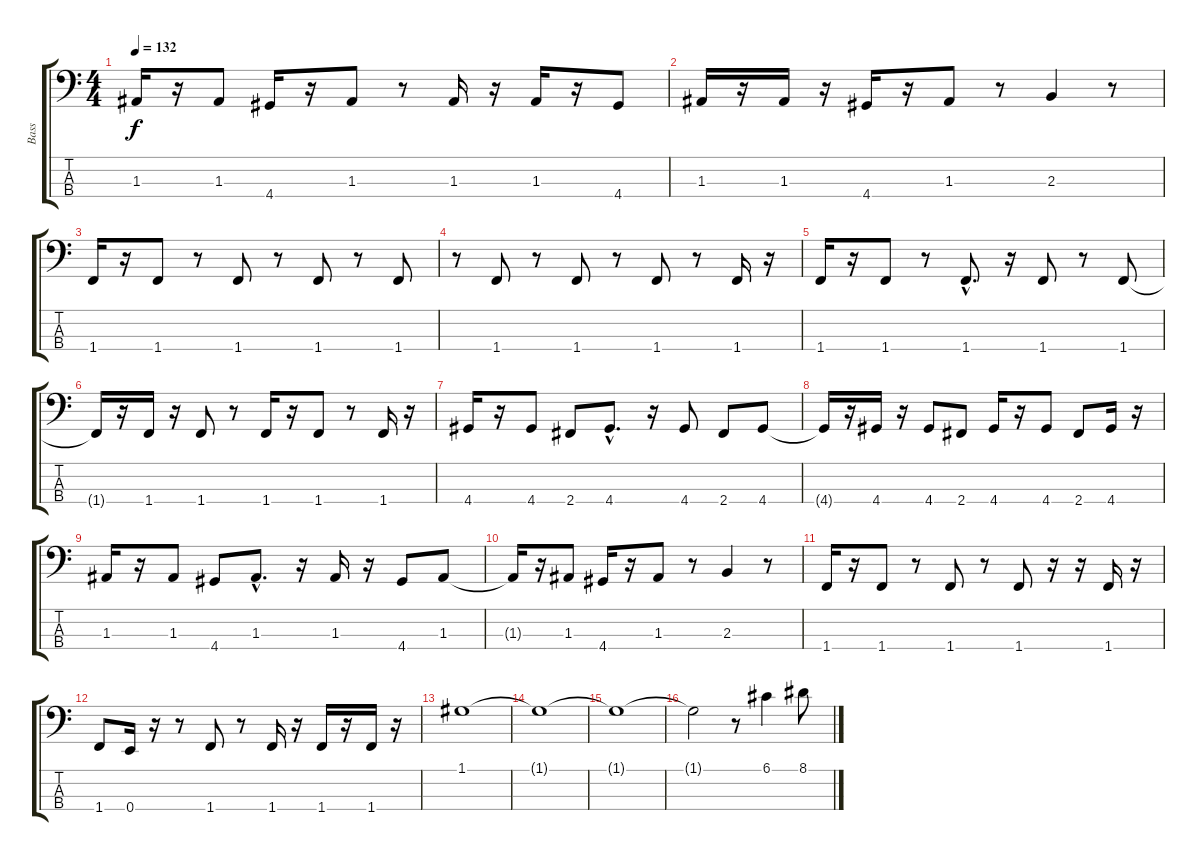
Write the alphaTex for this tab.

\track ("Bass" "Bass") {instrument electricbasspick}
\staff {score tabs}
\tuning (G2 D2 A1 E1) {hide}
\ts (4 4)
\tempo 132
\clef f4
\ks c
1.3.16{dy f} r.16 1.3.8 4.4.16 r.16 1.3.8 r.8 1.3.16 r.16 1.3.16 r.16 4.4.8 |
1.3.16 r.16 1.3.16 r.16 4.4.16 r.16 1.3.8 r.8 2.3.4 r.8 |
1.4.16 r.16 1.4.8 r.8 1.4.8 r.8 1.4.8 r.8 1.4.8 |
r.8 1.4.8 r.8 1.4.8 r.8 1.4.8 r.8 1.4.16 r.16 |
1.4.16 r.16 1.4.8 r.8 1.4{hac}.8{d} r.16 1.4.8 r.8 1.4.8 |
1.4{t}.16 r.16 1.4.16 r.16 1.4.8 r.8 1.4.16 r.16 1.4.8 r.8 1.4.16 r.16 |
4.4.16 r.16 4.4.8 2.4.8 4.4{hac}.8{d} r.16 4.4.8 2.4.8 4.4.8 |
4.4{t}.16 r.16 4.4.16 r.16 4.4.8 2.4.8 4.4.16 r.16 4.4.8 2.4.8 4.4.16 r.16 |
1.3.16 r.16 1.3.8 4.4.8 1.3{hac}.8{d} r.16 1.3.16 r.16 4.4.8 1.3.8 |
1.3{t}.16 r.16 1.3.8 4.4.16 r.16 1.3.8 r.8 2.3.4 r.8 |
1.4.16 r.16 1.4.8 r.8 1.4.8 r.8 1.4.8 r.16 r.16 1.4.16 r.16 |
1.4.8 0.4.16 r.16 r.8 1.4.8 r.8 1.4.16 r.16 1.4.16 r.16 1.4.16 r.16 |
1.1.1 |
1.1{t}.1 |
1.1{t}.1 |
1.1{t}.2 r.8 6.1.4 8.1.8
